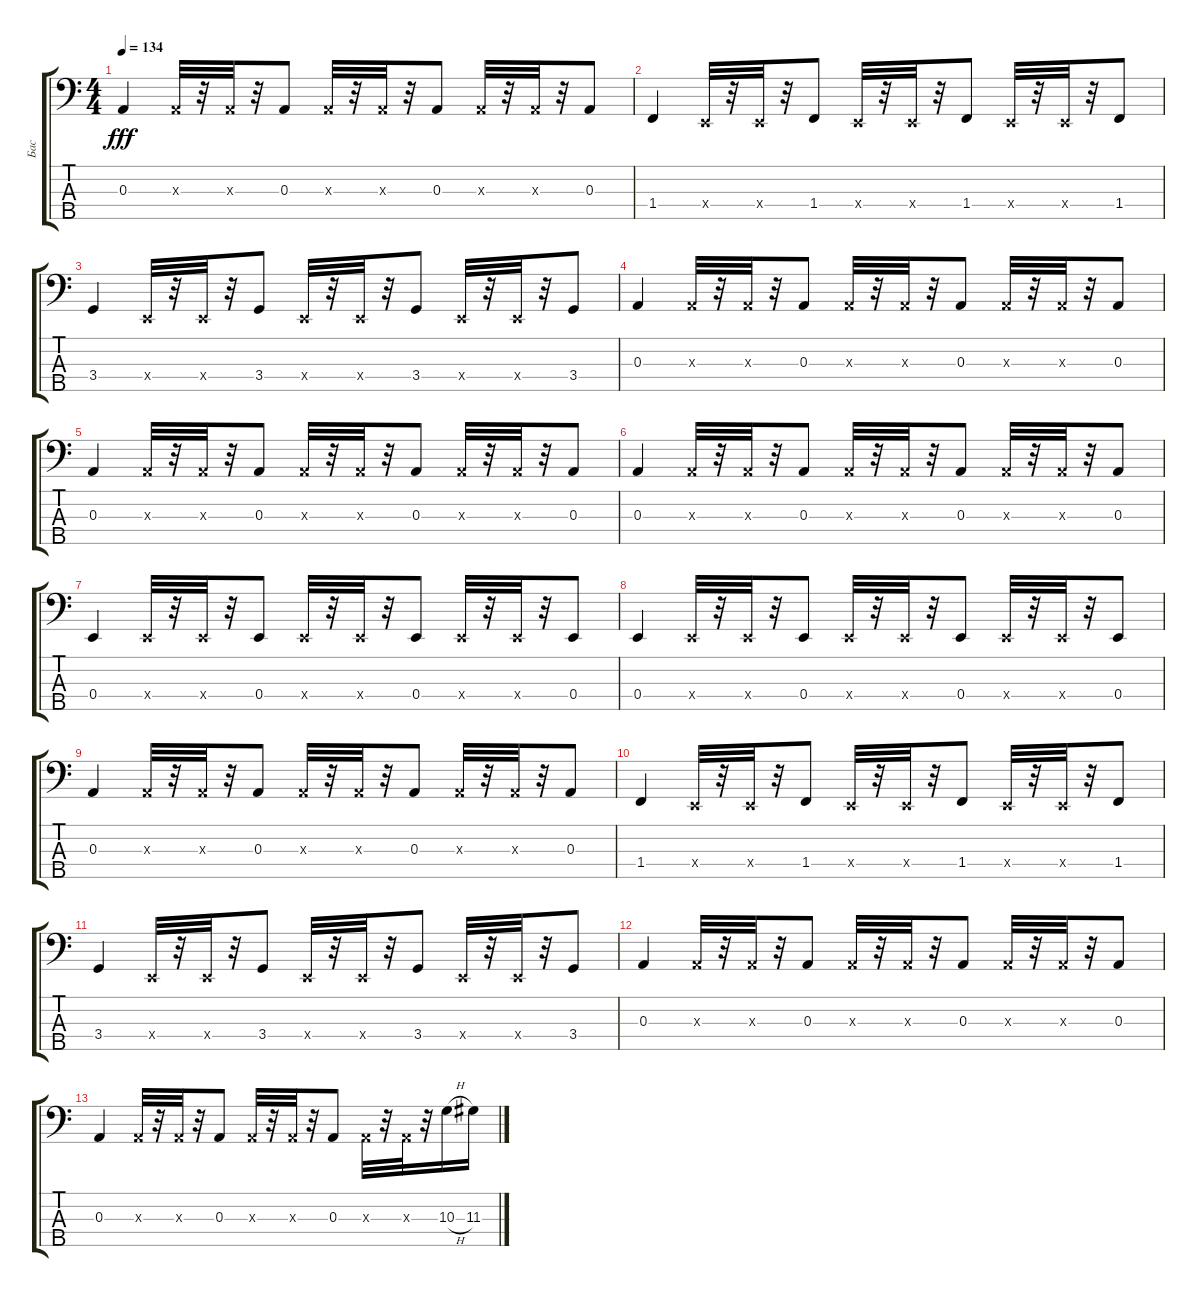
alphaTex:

\track ("Бас" "Бас") {instrument electricbassfinger}
\staff {score tabs}
\tuning (G2 D2 A1 E1 B0) {hide}
\ts (4 4)
\tempo 134
\clef f4
\ks c
0.3.4{dy fff} 0.3{x}.32 r.32 0.3{x}.32 r.32 0.3.8 0.3{x}.32 r.32 0.3{x}.32 r.32 0.3.8 0.3{x}.32 r.32 0.3{x}.32 r.32 0.3.8 |
1.4.4 0.4{x}.32 r.32 0.4{x}.32 r.32 1.4.8 0.4{x}.32 r.32 0.4{x}.32 r.32 1.4.8 0.4{x}.32 r.32 0.4{x}.32 r.32 1.4.8 |
3.4.4 0.4{x}.32 r.32 0.4{x}.32 r.32 3.4.8 0.4{x}.32 r.32 0.4{x}.32 r.32 3.4.8 0.4{x}.32 r.32 0.4{x}.32 r.32 3.4.8 |
0.3.4 0.3{x}.32 r.32 0.3{x}.32 r.32 0.3.8 0.3{x}.32 r.32 0.3{x}.32 r.32 0.3.8 0.3{x}.32 r.32 0.3{x}.32 r.32 0.3.8 |
0.3.4 0.3{x}.32 r.32 0.3{x}.32 r.32 0.3.8 0.3{x}.32 r.32 0.3{x}.32 r.32 0.3.8 0.3{x}.32 r.32 0.3{x}.32 r.32 0.3.8 |
0.3.4 0.3{x}.32 r.32 0.3{x}.32 r.32 0.3.8 0.3{x}.32 r.32 0.3{x}.32 r.32 0.3.8 0.3{x}.32 r.32 0.3{x}.32 r.32 0.3.8 |
0.4.4 0.4{x}.32 r.32 0.4{x}.32 r.32 0.4.8 0.4{x}.32 r.32 0.4{x}.32 r.32 0.4.8 0.4{x}.32 r.32 0.4{x}.32 r.32 0.4.8 |
0.4.4 0.4{x}.32 r.32 0.4{x}.32 r.32 0.4.8 0.4{x}.32 r.32 0.4{x}.32 r.32 0.4.8 0.4{x}.32 r.32 0.4{x}.32 r.32 0.4.8 |
0.3.4 0.3{x}.32 r.32 0.3{x}.32 r.32 0.3.8 0.3{x}.32 r.32 0.3{x}.32 r.32 0.3.8 0.3{x}.32 r.32 0.3{x}.32 r.32 0.3.8 |
1.4.4 0.4{x}.32 r.32 0.4{x}.32 r.32 1.4.8 0.4{x}.32 r.32 0.4{x}.32 r.32 1.4.8 0.4{x}.32 r.32 0.4{x}.32 r.32 1.4.8 |
3.4.4 0.4{x}.32 r.32 0.4{x}.32 r.32 3.4.8 0.4{x}.32 r.32 0.4{x}.32 r.32 3.4.8 0.4{x}.32 r.32 0.4{x}.32 r.32 3.4.8 |
0.3.4 0.3{x}.32 r.32 0.3{x}.32 r.32 0.3.8 0.3{x}.32 r.32 0.3{x}.32 r.32 0.3.8 0.3{x}.32 r.32 0.3{x}.32 r.32 0.3.8 |
0.3.4 0.3{x}.32 r.32 0.3{x}.32 r.32 0.3.8 0.3{x}.32 r.32 0.3{x}.32 r.32 0.3.8 0.3{x}.32 r.32 0.3{x}.32 r.32 10.3{h}.16 11.3.16
